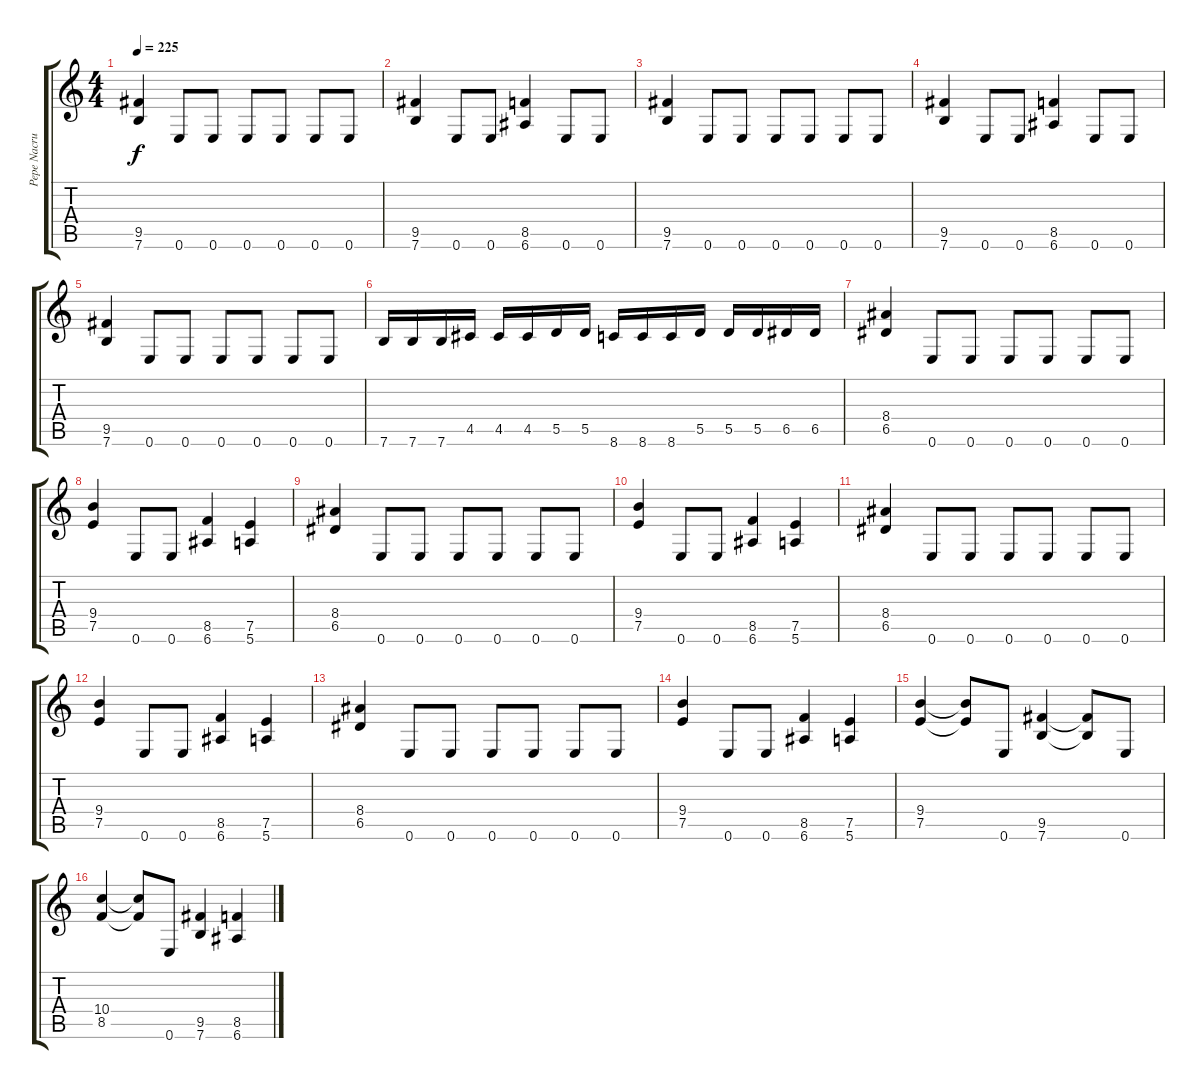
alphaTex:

\track ("Pepe Nacrur" "Pepe Nacru") {instrument distortionguitar}
\staff {score tabs}
\tuning (E4 B3 G3 D3 A2 E2) {hide}
\ts (4 4)
\tempo 225
\clef g2
\ks c
(9.5 7.6).4{dy f} 0.6.8 0.6.8 0.6.8 0.6.8 0.6.8 0.6.8 |
(9.5 7.6).4 0.6.8 0.6.8 (8.5 6.6).4 0.6.8 0.6.8 |
(9.5 7.6).4 0.6.8 0.6.8 0.6.8 0.6.8 0.6.8 0.6.8 |
(9.5 7.6).4 0.6.8 0.6.8 (8.5 6.6).4 0.6.8 0.6.8 |
(9.5 7.6).4 0.6.8 0.6.8 0.6.8 0.6.8 0.6.8 0.6.8 |
7.6.16 7.6.16 7.6.16 4.5.16 4.5.16 4.5.16 5.5.16 5.5.16 8.6.16 8.6.16 8.6.16 5.5.16 5.5.16 5.5.16 6.5.16 6.5.16 |
(8.4 6.5).4 0.6.8 0.6.8 0.6.8 0.6.8 0.6.8 0.6.8 |
(9.4 7.5).4 0.6.8 0.6.8 (8.5 6.6).4 (7.5 5.6).4 |
(8.4 6.5).4 0.6.8 0.6.8 0.6.8 0.6.8 0.6.8 0.6.8 |
(9.4 7.5).4 0.6.8 0.6.8 (8.5 6.6).4 (7.5 5.6).4 |
(8.4 6.5).4 0.6.8 0.6.8 0.6.8 0.6.8 0.6.8 0.6.8 |
(9.4 7.5).4 0.6.8 0.6.8 (8.5 6.6).4 (7.5 5.6).4 |
(8.4 6.5).4 0.6.8 0.6.8 0.6.8 0.6.8 0.6.8 0.6.8 |
(9.4 7.5).4 0.6.8 0.6.8 (8.5 6.6).4 (7.5 5.6).4 |
(9.4 7.5).4 (9.4{t} 7.5{t}).8 0.6.8 (9.5 7.6).4 (9.5{t} 7.6{t}).8 0.6.8 |
(10.4 8.5).4 (10.4{t} 8.5{t}).8 0.6.8 (9.5 7.6).4 (8.5 6.6).4
